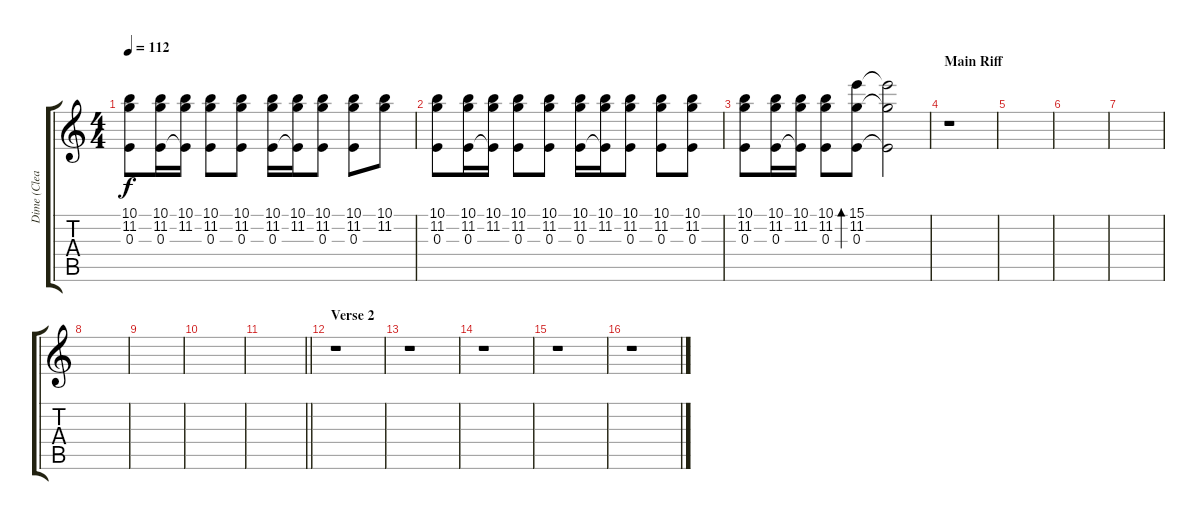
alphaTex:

\track ("Dime (Clean)" "Dime (Clea") {instrument acousticguitarsteel}
\staff {score tabs}
\tuning (Db4 Ab3 E3 B2 Gb2 Db2) {hide}
\ts (4 4)
\tempo 112
\clef g2
\ks c
(10.1 11.2 0.3).8{dy f} (10.1 11.2 0.3).16 (10.1 11.2 0.3{t}).16 (10.1 11.2 0.3).8 (10.1 11.2 0.3).8 (10.1 11.2 0.3).16 (10.1 11.2 0.3{t}).16 (10.1 11.2 0.3).8 (10.1 11.2 0.3).8 (10.1 11.2).8 |
(10.1 11.2 0.3).8 (10.1 11.2 0.3).16 (10.1 11.2 0.3{t}).16 (10.1 11.2 0.3).8 (10.1 11.2 0.3).8 (10.1 11.2 0.3).16 (10.1 11.2 0.3{t}).16 (10.1 11.2 0.3).8 (10.1 11.2 0.3).8 (10.1 11.2 0.3).8 |
(10.1 11.2 0.3).8 (10.1 11.2 0.3).16 (10.1 11.2 0.3{t}).16 (10.1 11.2 0.3).8 (15.1 11.2 0.3).8{bd 480} (15.1{t} 11.2{t} 0.3{t}).2 |
\section ("" "Main Riff")
r.1 |
|
|
|
|
|
|
\barLineRight lightlight
|
\section ("" "Verse 2")
r.1{instrument acousticguitarsteel} |
r.1 |
r.1 |
r.1 |
r.1
